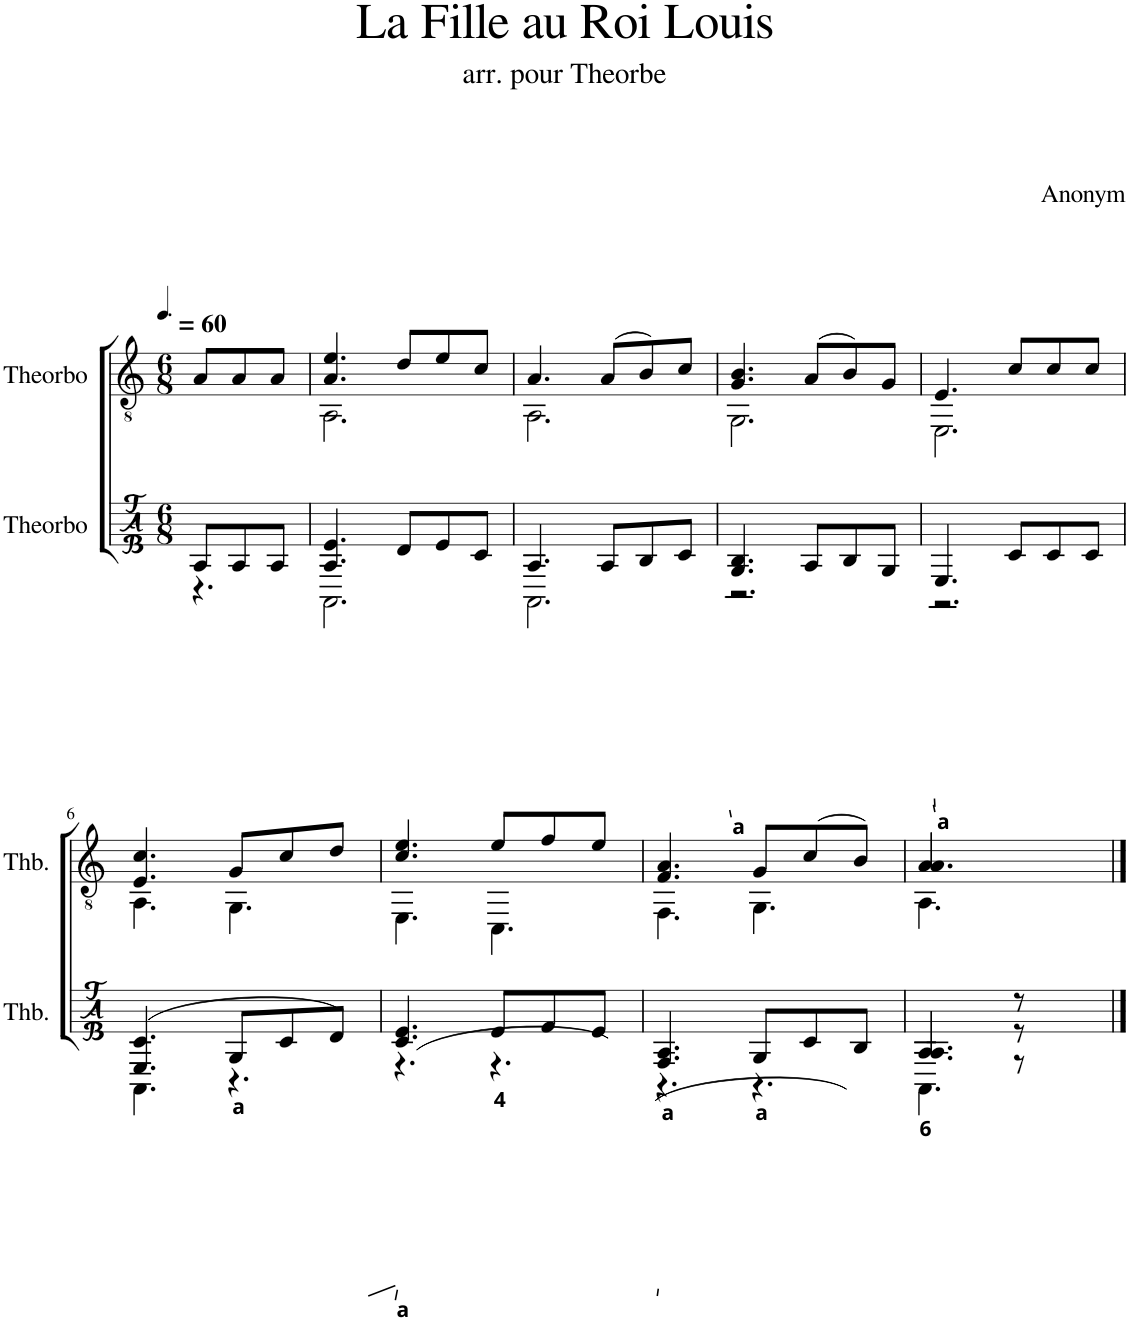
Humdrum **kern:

**kern	**kern
*part2	*part1
*staff2	*staff1
*I"Theorbo	*I"Theorbo
*I'Thb.	*I'Thb.
*	*clefGv2
*k[]	*k[]
*M6/8	*M6/8
=1	=1
*^	*
!	!	!LO:TX:a:t== 60
8A/L	4.r	8A/L
8A/	.	8A/
8A/J	.	8A/J
=2	=2	=2
*	*	*^
4.A/ 4.e/	2.AA\	4.A/ 4.e/	2.AA\
8d/L	.	8d/L	.
8e/	.	8e/	.
8c/J	.	8c/J	.
=3	=3	=3	=3
4.A/	2.AA\	4.A/	2.AA\
8A/L	.	(8A/L	.
8B/	.	8B/)	.
8c/J	.	8c/J	.
=4	=4	=4	=4
!LO:TX:b:B:t=a	!	!	!
4.G/ 4.B/	2.r	4.G/ 4.B/	2.GG\
8A/L	.	(8A/L	.
8B/	.	8B/)	.
8G/J	.	8G/J	.
=5	=5	=5	=5
!LO:TX:b:B:t=a	!	!	!
4.E/	2.r	4.E/	2.EE\
8c/L	.	8c/L	.
8c/	.	8c/	.
8c/J	.	8c/J	.
!!LO:LB:g=z	!!
=6	=6	=6	=6
(4.E/ 4.c/	4.AA\	4.E/ 4.c/	4.AA\
!LO:TX:b:B:t=a	!	!	!
8G/L	4.r	8G/L	4.GG\
8c/	.	8c/	.
8d/J)	.	8d/J	.
=7	=7	=7	=7
!LO:TX:b:B:t=a	!	!	!
(4.c/ 4.e/	4.r	4.c/ 4.e/	4.EE\
!LO:TX:b:B:t=4	!	!	!
8e/L	4.r	8e/L	4.CC\
8f/	.	8f/	.
8e/J)	.	8e/J	.
=8	=8	=8	=8
!LO:TX:b:B:t=a	!	!	!
(4.F/ 4.A/	4.r	4.F/ 4.A/	4.FF\
!LO:TX:b:B:t=a	!	!	!
8G/L	4.r	8G/L	4.GG\
8c/	.	(8c/	.
8B/J)	.	8B/J)	.
=9	=9	=9	=9
*	*^	*	*^
!LO:TX:b:B:t=6	!	!	!	!	!
4.A/	4.AA\	4.A/	4.A/	4.AA\	4.A/
8r	8r	8r	8ryy	4.ryy	4.ryy
4ryy	4ryy	4ryy	4ryy	.	.
*v	*v	*v	*	*	*
*	*v	*v	*v
==	==
*-	*-
